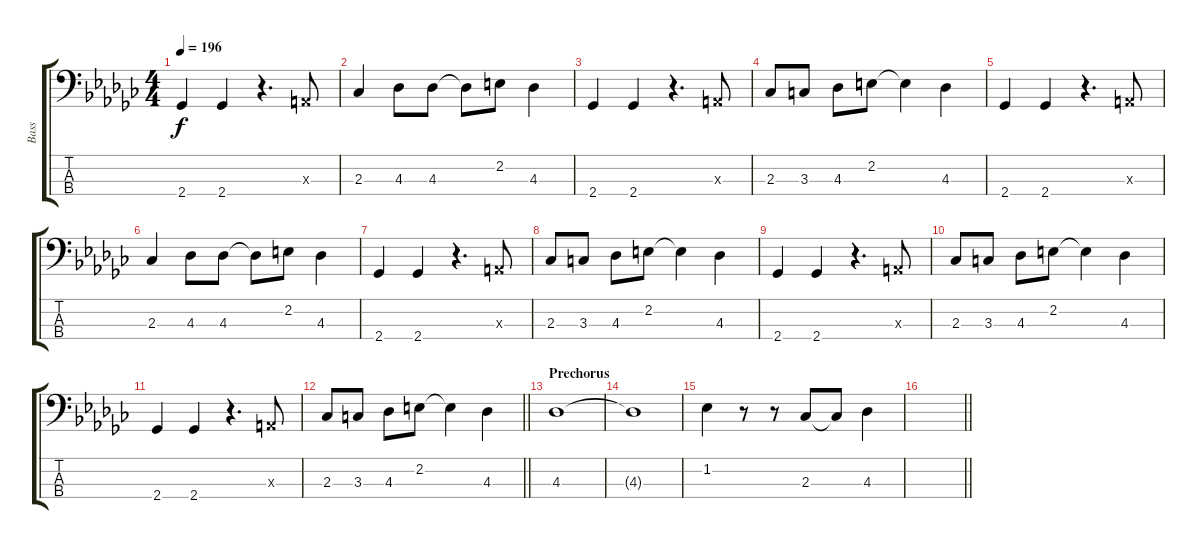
\track ("Bass" "Bass") {instrument electricbassfinger}
\staff {score tabs}
\tuning (G2 D2 A1 E1) {hide}
\ts (4 4)
\tempo 196
\clef f4
\ks gb
2.4.4{dy f} 2.4.4 r.4{d} 0.3{x}.8 |
2.3.4 4.3.8 4.3.8 4.3{t}.8 2.2.8 4.3.4 |
2.4.4 2.4.4 r.4{d} 0.3{x}.8 |
2.3.8 3.3.8 4.3.8 2.2.8 2.2{t}.4 4.3.4 |
2.4.4 2.4.4 r.4{d} 0.3{x}.8 |
2.3.4 4.3.8 4.3.8 4.3{t}.8 2.2.8 4.3.4 |
2.4.4 2.4.4 r.4{d} 0.3{x}.8 |
2.3.8 3.3.8 4.3.8 2.2.8 2.2{t}.4 4.3.4 |
2.4.4 2.4.4 r.4{d} 0.3{x}.8 |
2.3.8 3.3.8 4.3.8 2.2.8 2.2{t}.4 4.3.4 |
2.4.4 2.4.4 r.4{d} 0.3{x}.8 |
\barLineRight lightlight
2.3.8 3.3.8 4.3.8 2.2.8 2.2{t}.4 4.3.4 |
\section ("" "Prechorus")
4.3.1 |
4.3{t}.1 |
1.2.4 r.8 r.8 2.3.8 2.3{t}.8 4.3.4 |
\barLineRight lightlight
